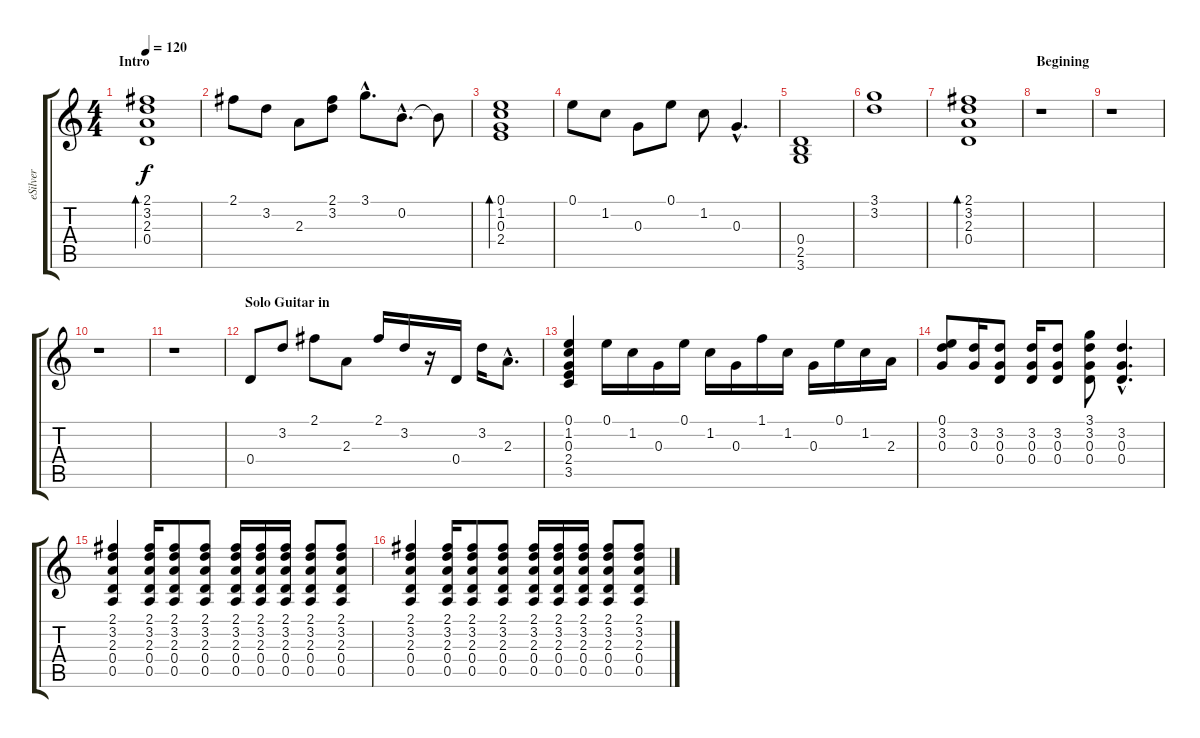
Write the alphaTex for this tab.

\track ("eSilver" "eSilver") {instrument acousticguitarsteel}
\staff {score tabs}
\tuning (E4 B3 G3 D3 A2 E2) {hide}
\ts (4 4)
\section ("" "Intro")
\tempo 120
\clef g2
\ks c
(2.1 3.2 2.3 0.4).1{bd 480 dy f instrument acousticguitarsteel} |
2.1.8 3.2.8 2.3.8 (2.1 3.2).8 3.1{hac}.8{d} 0.2{hac}.8{d} 0.2{t}.8 |
(0.1 1.2 0.3 2.4).1{bd 480} |
0.1.8 1.2.8 0.3.8 0.1.8 1.2.8 0.3{hac}.4{d} |
(0.4 2.5 3.6).1 |
(3.1 3.2).1 |
(2.1 3.2 2.3 0.4).1{bd 480} |
\section ("" "Begining")
r.1 |
r.1 |
r.1 |
r.1 |
\section ("" "Solo Guitar in")
0.4.8 3.2.8 2.1.8 2.3.8 2.1.16 3.2.16 r.16 0.4.16 3.2.16 2.3{hac}.8{d} |
(0.1 1.2 0.3 2.4 3.5).4 0.1.16 1.2.16 0.3.16 0.1.16 1.2.16 0.3.16 1.1.16 1.2.16 0.3.16 0.1.16 1.2.16 2.3.16 |
(0.1 3.2 0.3).8 (3.2 0.3).16 (3.2 0.3 0.4).8 (3.2 0.3 0.4).16 (3.2 0.3 0.4).8 (3.1 3.2 0.3 0.4).8 (3.2{hac} 0.3{hac} 0.4{hac}).4{d} |
(2.1 3.2 2.3 0.4 0.5).4 (2.1 3.2 2.3 0.4 0.5).16 (2.1 3.2 2.3 0.4 0.5).8 (2.1 3.2 2.3 0.4 0.5).8 (2.1 3.2 2.3 0.4 0.5).16 (2.1 3.2 2.3 0.4 0.5).16 (2.1 3.2 2.3 0.4 0.5).16 (2.1 3.2 2.3 0.4 0.5).8 (2.1 3.2 2.3 0.4 0.5).8 |
(2.1 3.2 2.3 0.4 0.5).4 (2.1 3.2 2.3 0.4 0.5).16 (2.1 3.2 2.3 0.4 0.5).8 (2.1 3.2 2.3 0.4 0.5).8 (2.1 3.2 2.3 0.4 0.5).16 (2.1 3.2 2.3 0.4 0.5).16 (2.1 3.2 2.3 0.4 0.5).16 (2.1 3.2 2.3 0.4 0.5).8 (2.1 3.2 2.3 0.4 0.5).8
